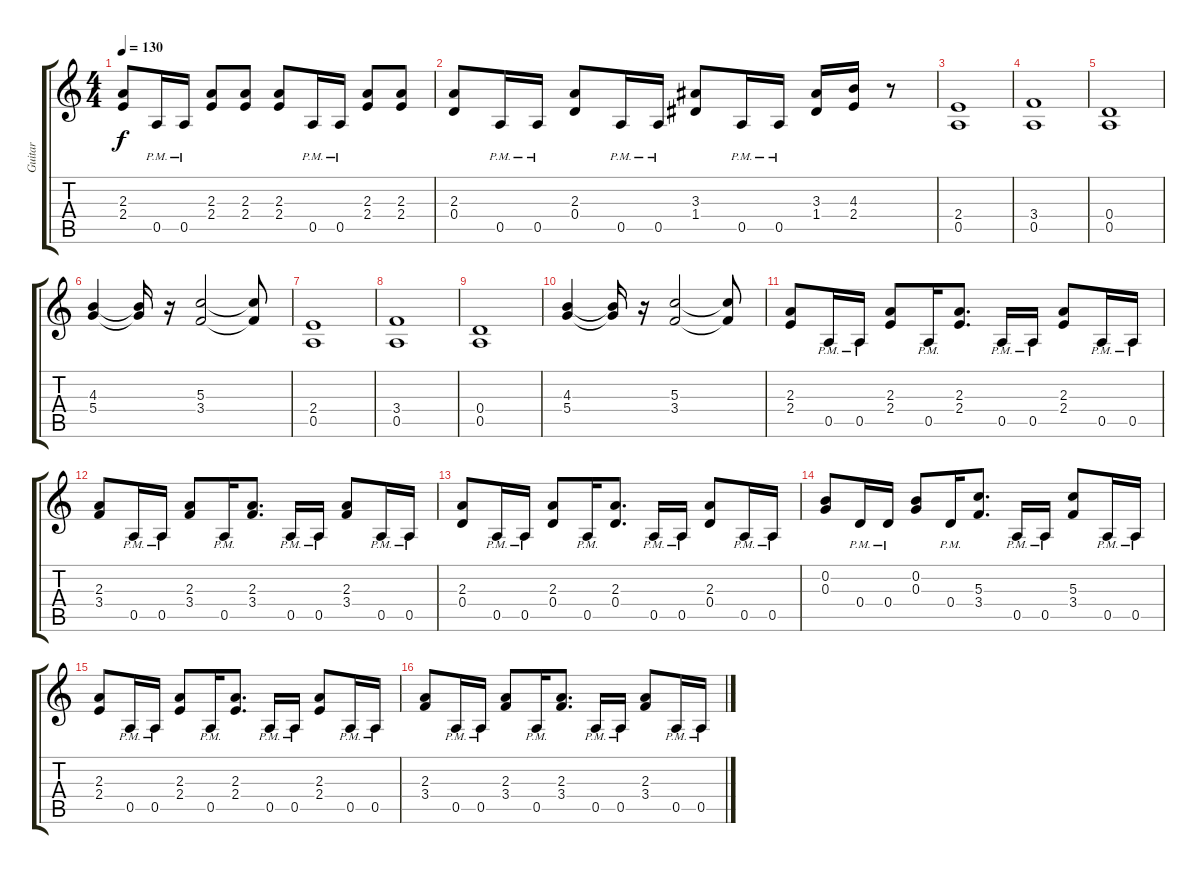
\track ("Guitar" "Guitar") {instrument distortionguitar}
\staff {score tabs}
\tuning (E4 B3 G3 D3 A2 E2) {hide}
\ts (4 4)
\tempo 130
\clef g2
\ks c
(2.3 2.4).8{dy f} 0.5{pm}.16 0.5{pm}.16 (2.3 2.4).8 (2.3 2.4).8 (2.3 2.4).8 0.5{pm}.16 0.5{pm}.16 (2.3 2.4).8 (2.3 2.4).8 |
(2.3 0.4).8 0.5{pm}.16 0.5{pm}.16 (2.3 0.4).8 0.5{pm}.16 0.5{pm}.16 (3.3 1.4).8 0.5{pm}.16 0.5{pm}.16 (3.3 1.4).16 (4.3 2.4).16 r.8 |
(2.4 0.5).1 |
(3.4 0.5).1 |
(0.4 0.5).1 |
(4.3 5.4).4 (4.3{t} 5.4{t}).16 r.16 (5.3 3.4).2 (5.3{t} 3.4{t}).8 |
(2.4 0.5).1 |
(3.4 0.5).1 |
(0.4 0.5).1 |
(4.3 5.4).4 (4.3{t} 5.4{t}).16 r.16 (5.3 3.4).2 (5.3{t} 3.4{t}).8 |
(2.3 2.4).8 0.5{pm}.16 0.5{pm}.16 (2.3 2.4).8 0.5{pm}.16 (2.3 2.4).8{d} 0.5{pm}.16 0.5{pm}.16 (2.3 2.4).8 0.5{pm}.16 0.5{pm}.16 |
(2.3 3.4).8 0.5{pm}.16 0.5{pm}.16 (2.3 3.4).8 0.5{pm}.16 (2.3 3.4).8{d} 0.5{pm}.16 0.5{pm}.16 (2.3 3.4).8 0.5{pm}.16 0.5{pm}.16 |
(2.3 0.4).8 0.5{pm}.16 0.5{pm}.16 (2.3 0.4).8 0.5{pm}.16 (2.3 0.4).8{d} 0.5{pm}.16 0.5{pm}.16 (2.3 0.4).8 0.5{pm}.16 0.5{pm}.16 |
(0.2 0.3).8 0.4{pm}.16 0.4{pm}.16 (0.2 0.3).8 0.4{pm}.16 (5.3 3.4).8{d} 0.5{pm}.16 0.5{pm}.16 (5.3 3.4).8 0.5{pm}.16 0.5{pm}.16 |
(2.3 2.4).8 0.5{pm}.16 0.5{pm}.16 (2.3 2.4).8 0.5{pm}.16 (2.3 2.4).8{d} 0.5{pm}.16 0.5{pm}.16 (2.3 2.4).8 0.5{pm}.16 0.5{pm}.16 |
(2.3 3.4).8 0.5{pm}.16 0.5{pm}.16 (2.3 3.4).8 0.5{pm}.16 (2.3 3.4).8{d} 0.5{pm}.16 0.5{pm}.16 (2.3 3.4).8 0.5{pm}.16 0.5{pm}.16
